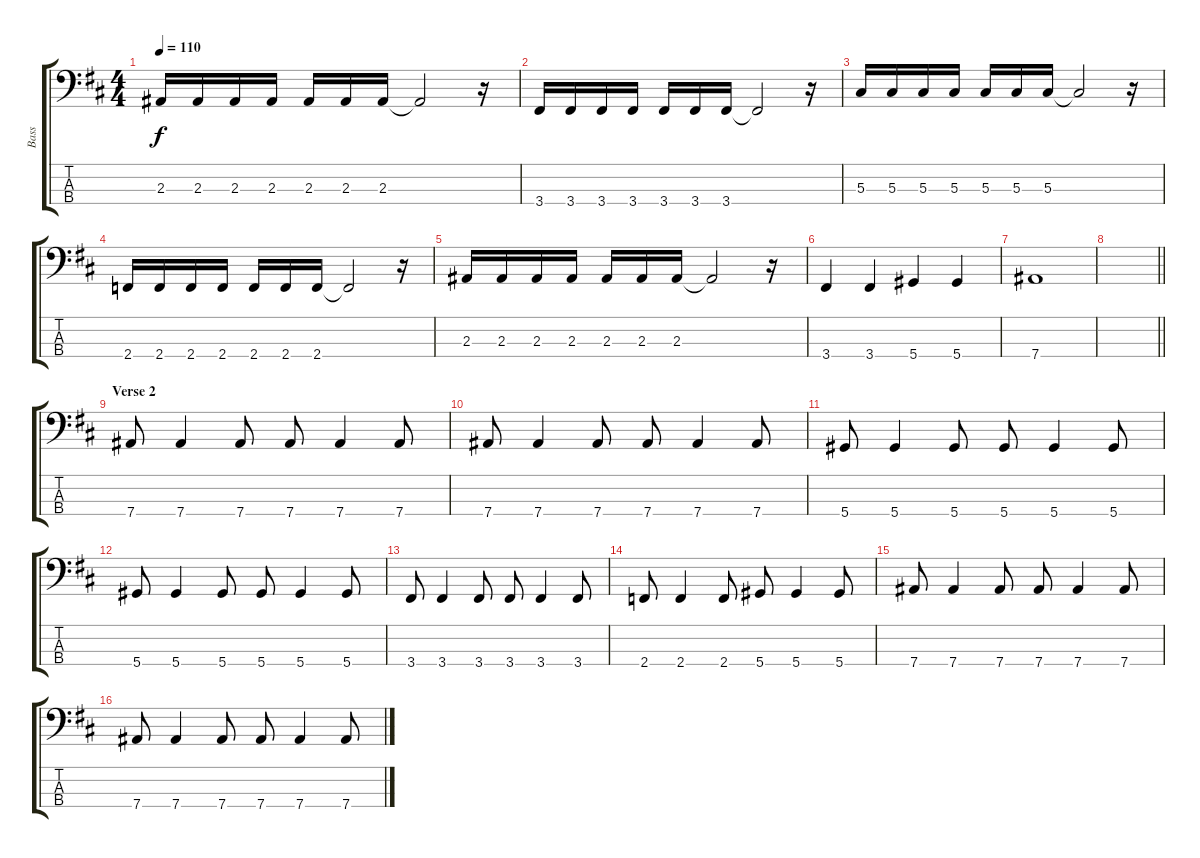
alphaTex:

\track ("Bass" "Bass") {instrument electricbassfinger}
\staff {score tabs}
\tuning (Gb2 Db2 Ab1 Eb1) {hide}
\ts (4 4)
\tempo 110
\clef f4
\ks d
2.3.16{dy f} 2.3.16 2.3.16 2.3.16 2.3.16 2.3.16 2.3.16 2.3{t}.2 r.16 |
3.4.16 3.4.16 3.4.16 3.4.16 3.4.16 3.4.16 3.4.16 3.4{t}.2 r.16 |
5.3.16 5.3.16 5.3.16 5.3.16 5.3.16 5.3.16 5.3.16 5.3{t}.2 r.16 |
2.4.16 2.4.16 2.4.16 2.4.16 2.4.16 2.4.16 2.4.16 2.4{t}.2 r.16 |
2.3.16 2.3.16 2.3.16 2.3.16 2.3.16 2.3.16 2.3.16 2.3{t}.2 r.16 |
3.4.4 3.4.4 5.4.4 5.4.4 |
7.4.1{volume 16} |
\barLineRight lightlight
|
\section ("" "Verse 2")
7.4.8 7.4.4 7.4.8 7.4.8 7.4.4 7.4.8 |
7.4.8 7.4.4 7.4.8 7.4.8 7.4.4 7.4.8 |
5.4.8 5.4.4 5.4.8 5.4.8 5.4.4 5.4.8 |
5.4.8 5.4.4 5.4.8 5.4.8 5.4.4 5.4.8 |
3.4.8 3.4.4 3.4.8 3.4.8 3.4.4 3.4.8 |
2.4.8 2.4.4 2.4.8 5.4.8 5.4.4 5.4.8 |
7.4.8 7.4.4 7.4.8 7.4.8 7.4.4 7.4.8 |
7.4.8 7.4.4 7.4.8 7.4.8 7.4.4 7.4.8
